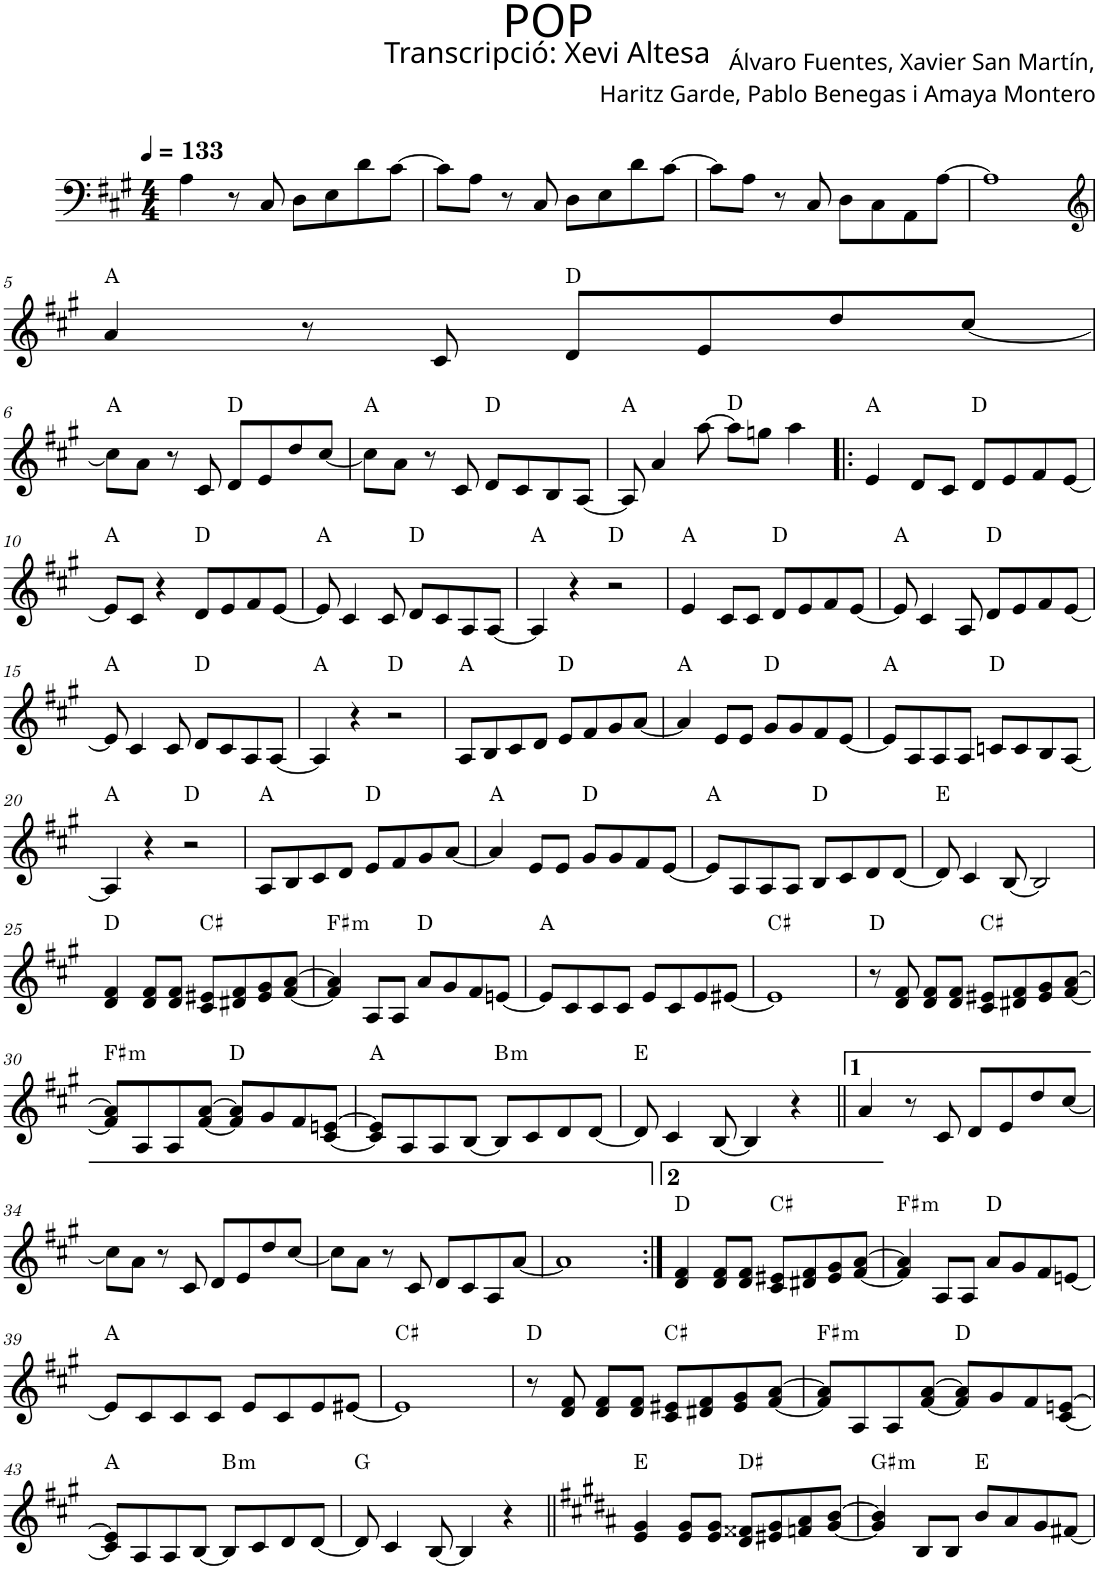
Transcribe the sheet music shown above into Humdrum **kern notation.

**kern	**harte
*part1	*part1
*staff1	*
*I"P1	*
*clefF4	*
*k[f#c#g#]	*
*A:	*
*M4/4	*
*MM133	*
=1	=1
4A\	.
8r	.
8C#/	.
8D\L	.
8E\	.
8d\	.
[>8c#\J	.
=2	=2
8c#\L]	.
8A\J	.
8r	.
8C#/	.
8D\L	.
8E\	.
8d\	.
[>8c#\J	.
=3	=3
8c#\L]	.
8A\J	.
8r	.
8C#/	.
8D\L	.
8C#\	.
8AA\	.
[>8A\J	.
=4	=4
1A]	.
!!LO:LB:g=z
=5	=5
*clefG2	*
4a/	A:maj
8r	.
8c#/	.
8d/L	D:maj
8e/	.
8dd/	.
[<8cc#/J	.
!!LO:LB:g=z
=6	=6
8cc#\L]	A:maj
8a\J	.
8r	.
8c#/	.
8d/L	D:maj
8e/	.
8dd/	.
[<8cc#/J	.
=7	=7
8cc#\L]	A:maj
8a\J	.
8r	.
8c#/	.
8d/L	D:maj
8c#/	.
8B/	.
[<8A/J	.
=8	=8
8A/]	A:maj
4a/	.
[>8aa\	.
8aa\L]	D:maj
8ggn\J	.
4aa\	.
=9!|:	=9!|:
4e/	A:maj
8d/L	.
8c#/J	.
8d/L	D:maj
8e/	.
8f#/	.
[<8e/J	.
!!LO:LB:g=z
=10	=10
8e/L]	A:maj
8c#/J	.
4r	.
8d/L	D:maj
8e/	.
8f#/	.
[<8e/J	.
=11	=11
8e/]	A:maj
4c#/	.
8c#/	.
8d/L	D:maj
8c#/	.
8A/	.
[<8A/J	.
=12	=12
4A/]	A:maj
4r	.
2r	D:maj
=13	=13
4e/	A:maj
8c#/L	.
8c#/J	.
8d/L	D:maj
8e/	.
8f#/	.
[<8e/J	.
=14	=14
8e/]	A:maj
4c#/	.
8A/	.
8d/L	D:maj
8e/	.
8f#/	.
[<8e/J	.
!!LO:LB:g=z
=15	=15
8e/]	A:maj
4c#/	.
8c#/	.
8d/L	D:maj
8c#/	.
8A/	.
[<8A/J	.
=16	=16
4A/]	A:maj
4r	.
2r	D:maj
=17	=17
8A/L	A:maj
8B/	.
8c#/	.
8d/J	.
8e/L	D:maj
8f#/	.
8g#/	.
[<8a/J	.
=18	=18
4a/]	A:maj
8e/L	.
8e/J	.
8g#/L	D:maj
8g#/	.
8f#/	.
[<8e/J	.
=19	=19
8e/L]	A:maj
8A/	.
8A/	.
8A/J	.
8cn/L	D:maj
8c/	.
8B/	.
[<8A/J	.
!!LO:LB:g=z
=20	=20
4A/]	A:maj
4r	.
2r	D:maj
=21	=21
8A/L	A:maj
8B/	.
8c#/	.
8d/J	.
8e/L	D:maj
8f#/	.
8g#/	.
[<8a/J	.
=22	=22
4a/]	A:maj
8e/L	.
8e/J	.
8g#/L	D:maj
8g#/	.
8f#/	.
[<8e/J	.
=23	=23
8e/L]	A:maj
8A/	.
8A/	.
8A/J	.
8B/L	D:maj
8c#/	.
8d/	.
[<8d/J	.
=24	=24
8d/]	E:maj
4c#/	.
[<8B/	.
2B/]	.
!!LO:LB:g=z
=25	=25
4d/ 4f#/	D:maj
8d/ 8f#/L	.
8d/ 8f#/J	.
8c#/ 8e#X/L	C#:maj
8d#X/ 8f#/	.
8e#/ 8g#/	.
[<8f#/ [>8a/J	.
=26	=26
!	!LO:H:kt=m
4f#/] 4a/]	F#:min
8A/L	.
8A/J	.
8a/L	D:maj
8g#/	.
8f#/	.
[<8en/J	.
=27	=27
8e/L]	A:maj
8c#/	.
8c#/	.
8c#/J	.
8e/L	.
8c#/	.
8e/	.
[<8e#X/J	.
=28	=28
1e#]	C#:maj
=29	=29
8r	D:maj
8d/ 8f#/	.
8d/ 8f#/L	.
8d/ 8f#/J	.
8c#/ 8e#X/L	C#:maj
8d#X/ 8f#/	.
8e#/ 8g#/	.
[<8f#/ [>8a/J	.
!!LO:LB:g=z
=30	=30
!	!LO:H:kt=m
8f#/] 8a/]L	F#:min
8A/	.
8A/	.
[<8f#/ [>8a/J	.
8f#/] 8a/]L	D:maj
8g#/	.
8f#/	.
[<8c#/ [>8en/J	.
=31	=31
8c#/] 8e/]L	A:maj
8A/	.
8A/	.
[<8B/J	.
!	!LO:H:kt=m
8B/L]	B:min
8c#/	.
8d/	.
[<8d/J	.
=32	=32
8d/]	E:maj
4c#/	.
[<8B/	.
4B/]	.
4r	.
=33||	=33||
4a/	.
8r	.
8c#/	.
8d/L	.
8e/	.
8dd/	.
[<8cc#/J	.
!!LO:LB:g=z
=34	=34
8cc#\L]	.
8a\J	.
8r	.
8c#/	.
8d/L	.
8e/	.
8dd/	.
[<8cc#/J	.
=35	=35
8cc#\L]	.
8a\J	.
8r	.
8c#/	.
8d/L	.
8c#/	.
8A/	.
[<8a/J	.
=36	=36
1a]	.
=37:|!	=37:|!
4d/ 4f#/	D:maj
8d/ 8f#/L	.
8d/ 8f#/J	.
8c#/ 8e#X/L	C#:maj
8d#X/ 8f#/	.
8e#/ 8g#/	.
[<8f#/ [>8a/J	.
=38	=38
!	!LO:H:kt=m
4f#/] 4a/]	F#:min
8A/L	.
8A/J	.
8a/L	D:maj
8g#/	.
8f#/	.
[<8en/J	.
!!LO:LB:g=z
=39	=39
8e/L]	A:maj
8c#/	.
8c#/	.
8c#/J	.
8e/L	.
8c#/	.
8e/	.
[<8e#X/J	.
=40	=40
1e#]	C#:maj
=41	=41
8r	D:maj
8d/ 8f#/	.
8d/ 8f#/L	.
8d/ 8f#/J	.
8c#/ 8e#X/L	C#:maj
8d#X/ 8f#/	.
8e#/ 8g#/	.
[<8f#/ [>8a/J	.
=42	=42
!	!LO:H:kt=m
8f#/] 8a/]L	F#:min
8A/	.
8A/	.
[<8f#/ [>8a/J	.
8f#/] 8a/]L	D:maj
8g#/	.
8f#/	.
[<8c#/ [>8en/J	.
!!LO:LB:g=z
=43	=43
8c#/] 8e/]L	A:maj
8A/	.
8A/	.
[<8B/J	.
!	!LO:H:kt=m
8B/L]	B:min
8c#/	.
8d/	.
[<8d/J	.
=44	=44
8d/]	G:maj
4c#/	.
[<8B/	.
4B/]	.
4r	.
=45||	=45||
*k[f#c#g#d#a#]	*
*B:	*
4e/ 4g#/	E:maj
8e/ 8g#/L	.
8e/ 8g#/J	.
8d#/ 8f##X/L	D#:maj
8e#X/ 8g#/	.
8fn/ 8a#/	.
[<8g#/ [>8b/J	.
=46	=46
!	!LO:H:kt=m
4g#/] 4b/]	G#:min
8B/L	.
8B/J	.
8b/L	E:maj
8a#/	.
8g#/	.
[<8f#X/J	.
=	=
*-	*-
